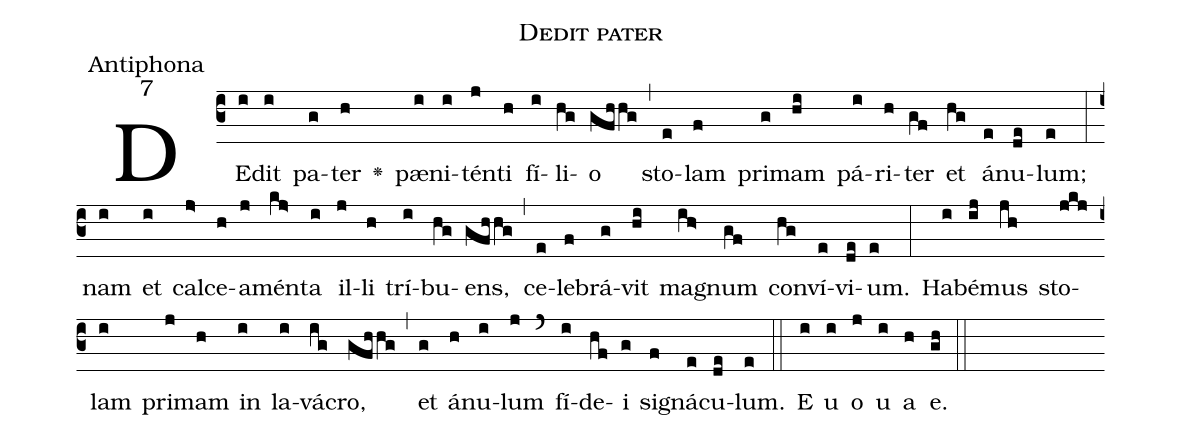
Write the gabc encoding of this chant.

name:Dedit pater;
office-part:Antiphona;
mode:7;
%%
(c3)DE(i)dit(i) pa(g)ter(h) <v>\greheightstar</v>() pæ(i)ni(i)tén(j)ti(h) fí(i)li(hg)o(gfhhg) (,) sto(e)lam(f) pri(g)mam(hi) pá(i)ri(h)ter(gf) et(hg) á(e)nu(de)lum;(e) (:) nam(i) et(i) cal(j>)ce(h)a(j)mén(kj>)ta(i) il(j)li(h) trí(i)bu(hg)ens,(gfhhg) (,) ce(e)le(f)brá(g)vit(hi) ma(ih>)gnum(gf) con(hg)ví(e)vi(de)um.(e) (:) Ha(i)bé(ij)mus(jh) sto(jkj)lam(i) pri(j)mam(h) in(i) la(i)vá(ig)cro,(gfhhg) (,) et(g) á(h)nu(i)lum(j) (`) fí(i)de(hf)i(g) si(f)gná(e)cu(de)lum.(e) (::) E(i) u(i) o(j) u(i) a(h) e.(gh) (::)
